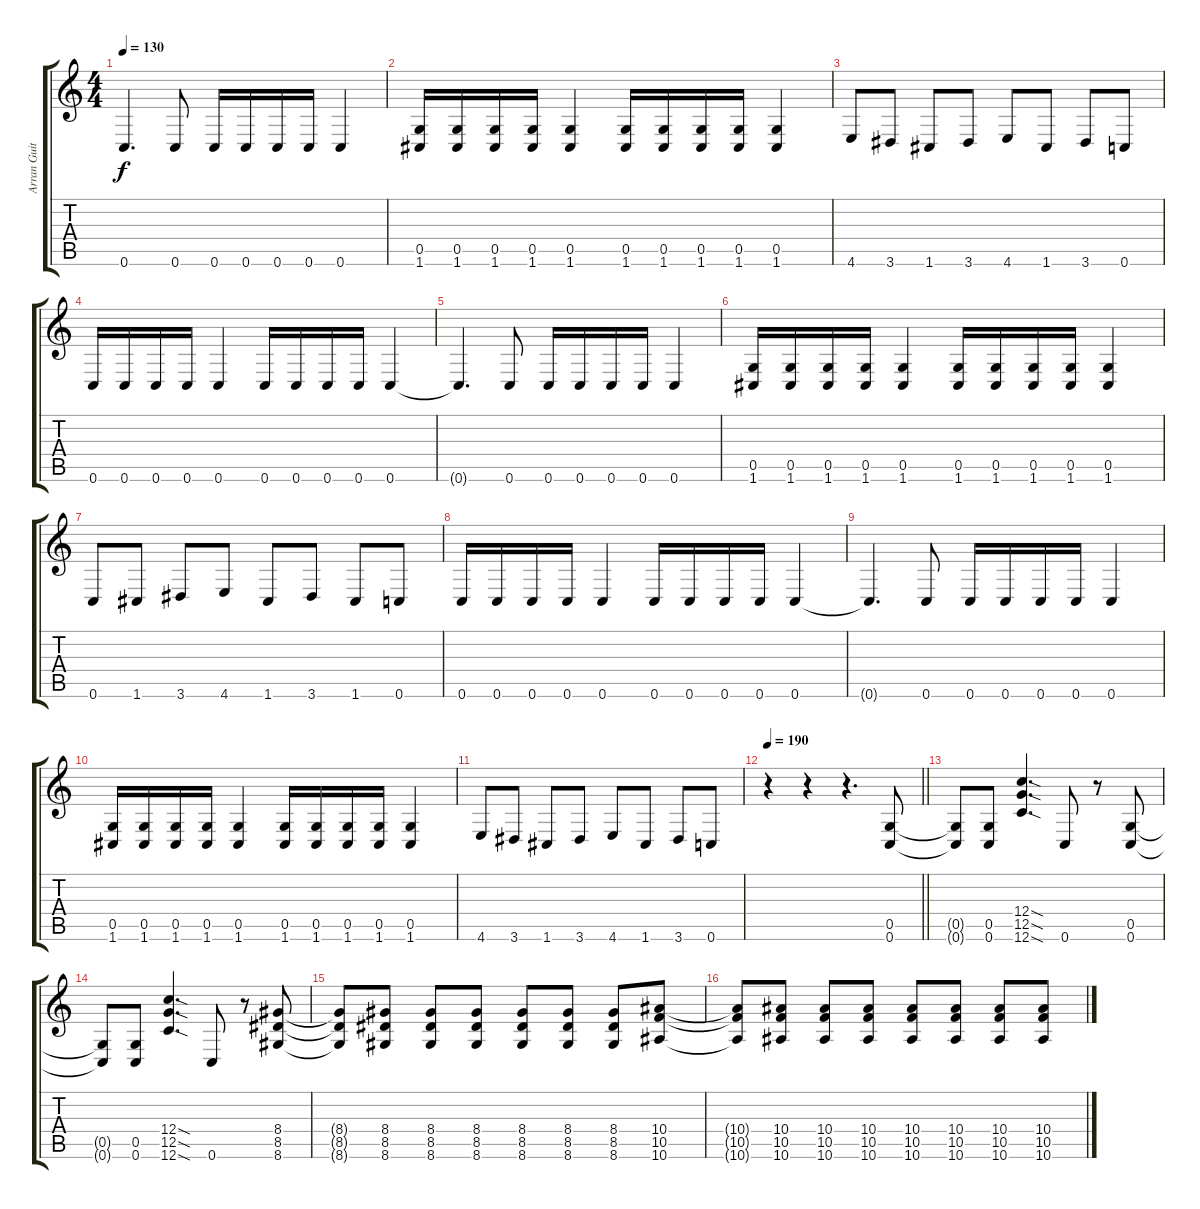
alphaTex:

\track ("Arran Guitar" "Arran Guit") {instrument distortionguitar}
\staff {score tabs}
\tuning (D4 A3 F3 C3 G2 C2) {hide}
\ts (4 4)
\tempo 130
\clef g2
\ks c
0.6{t}.4{d dy f} 0.6.8 0.6.16 0.6.16 0.6.16 0.6.16 0.6.4 |
(0.5 1.6).16 (0.5 1.6).16 (0.5 1.6).16 (0.5 1.6).16 (0.5 1.6).4 (0.5 1.6).16 (0.5 1.6).16 (0.5 1.6).16 (0.5 1.6).16 (0.5 1.6).4 |
4.6.8 3.6.8 1.6.8 3.6.8 4.6.8 1.6.8 3.6.8 0.6.8 |
0.6.16 0.6.16 0.6.16 0.6.16 0.6.4 0.6.16 0.6.16 0.6.16 0.6.16 0.6.4 |
0.6{t}.4{d} 0.6.8 0.6.16 0.6.16 0.6.16 0.6.16 0.6.4 |
(0.5 1.6).16 (0.5 1.6).16 (0.5 1.6).16 (0.5 1.6).16 (0.5 1.6).4 (0.5 1.6).16 (0.5 1.6).16 (0.5 1.6).16 (0.5 1.6).16 (0.5 1.6).4 |
0.6.8 1.6.8 3.6.8 4.6.8 1.6.8 3.6.8 1.6.8 0.6.8 |
0.6.16 0.6.16 0.6.16 0.6.16 0.6.4 0.6.16 0.6.16 0.6.16 0.6.16 0.6.4 |
0.6{t}.4{d} 0.6.8 0.6.16 0.6.16 0.6.16 0.6.16 0.6.4 |
(0.5 1.6).16 (0.5 1.6).16 (0.5 1.6).16 (0.5 1.6).16 (0.5 1.6).4 (0.5 1.6).16 (0.5 1.6).16 (0.5 1.6).16 (0.5 1.6).16 (0.5 1.6).4 |
4.6.8 3.6.8 1.6.8 3.6.8 4.6.8 1.6.8 3.6.8 0.6.8 |
\tempo 190
\barLineRight lightlight
r.4 r.4 r.4{d} (0.5 0.6).8 |
\section ("" "")
(0.5{t} 0.6{t}).8 (0.5 0.6).8 (12.4{sod} 12.5{sod} 12.6{sod}).4{d} 0.6.8 r.8 (0.5 0.6).8 |
(0.5{t} 0.6{t}).8 (0.5 0.6).8 (12.4{sod} 12.5{sod} 12.6{sod}).4{d} 0.6.8 r.8 (8.4 8.5 8.6).8 |
(8.4{t} 8.5{t} 8.6{t}).8 (8.4 8.5 8.6).8 (8.4 8.5 8.6).8 (8.4 8.5 8.6).8 (8.4 8.5 8.6).8 (8.4 8.5 8.6).8 (8.4 8.5 8.6).8 (10.4 10.5 10.6).8 |
(10.4{t} 10.5{t} 10.6{t}).8 (10.4 10.5 10.6).8 (10.4 10.5 10.6).8 (10.4 10.5 10.6).8 (10.4 10.5 10.6).8 (10.4 10.5 10.6).8 (10.4 10.5 10.6).8 (10.4 10.5 10.6).8
